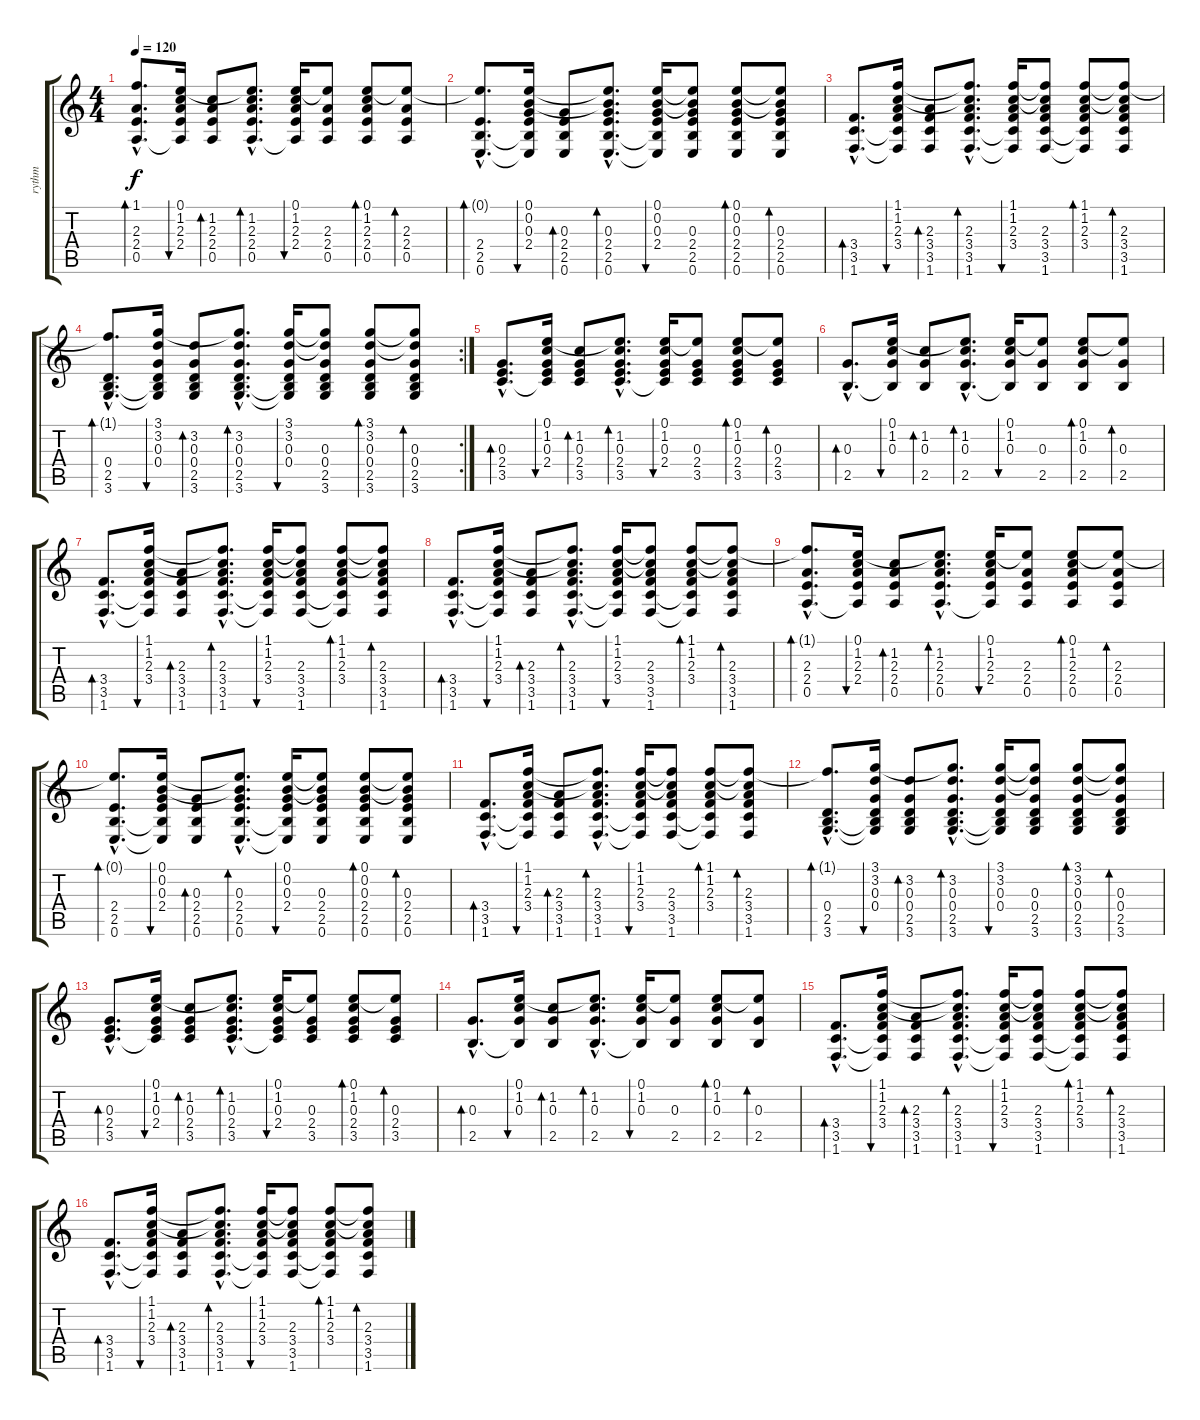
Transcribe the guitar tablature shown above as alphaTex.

\track ("rythm" "rythm") {instrument acousticguitarsteel}
\staff {score tabs}
\tuning (E4 B3 G3 D3 A2 E2) {hide}
\ts (4 4)
\tempo 120
\clef g2
\ks c
(1.1{hac t} 2.3{hac} 2.4{hac} 0.5{hac}).8{d bd 30 dy f} (0.1 1.2 2.3 2.4 0.5{t}).16{bu 30} (1.2 2.3 2.4 0.5).8{bd 30} (0.1{hac t} 1.2{hac} 2.3{hac} 2.4{hac} 0.5{hac}).8{d bd 30} (0.1 1.2 2.3 2.4 0.5{t}).16{bu 30} (0.1{t} 2.3 2.4 0.5).8 (0.1 1.2 2.3 2.4 0.5).8{bd 30} (0.1{t} 2.3 2.4 0.5).8{bd 30} |
(0.1{hac t} 2.4{hac} 2.5{hac} 0.6{hac}).8{d bd 30} (0.1 0.2 0.3 2.4 2.5{t} 0.6{t}).16{bu 30} (0.3 2.4 2.5 0.6).8{bd 30} (0.1{hac t} 0.2{hac t} 0.3{hac} 2.4{hac} 2.5{hac} 0.6{hac}).8{d bd 30} (0.1 0.2 0.3 2.4 2.5{t} 0.6{t}).16{bu 30} (0.1{t} 0.2{t} 0.3 2.4 2.5 0.6).8 (0.1 0.2 0.3 2.4 2.5 0.6).8{bd 30} (0.1{t} 0.2{t} 0.3 2.4 2.5 0.6).8{bd 30} |
(3.4{hac} 3.5{hac} 1.6{hac}).8{d bd 30} (1.1 1.2 2.3 3.4 3.5{t} 1.6{t}).16{bu 30} (2.3 3.4 3.5 1.6).8{bd 30} (1.1{hac t} 1.2{hac t} 2.3{hac} 3.4{hac} 3.5{hac} 1.6{hac}).8{d bd 30} (1.1 1.2 2.3 3.4 3.5{t} 1.6{t}).16{bu 30} (1.1{t} 1.2{t} 2.3 3.4 3.5 1.6).8 (1.1 1.2 2.3 3.4 3.5{t} 1.6{t}).8{bd 30} (1.1{t} 1.2{t} 2.3 3.4 3.5 1.6).8{bd 30} |
\rc 2
(1.1{hac t} 0.4{hac} 2.5{hac} 3.6{hac}).8{d bd 30} (3.1 3.2 0.3 0.4 2.5{t} 3.6{t}).16{bu 30} (3.2 0.3 0.4 2.5 3.6).8{bd 30} (3.1{hac t} 3.2{hac} 0.3{hac} 0.4{hac} 2.5{hac} 3.6{hac}).8{d bd 30} (3.1 3.2 0.3 0.4 2.5{t} 3.6{t}).16{bu 30} (3.1{t} 3.2{t} 0.3 0.4 2.5 3.6).8 (3.1 3.2 0.3 0.4 2.5 3.6).8{bd 30} (3.1{t} 3.2{t} 0.3 0.4 2.5 3.6).8{bd 30} |
(0.3{hac} 2.4{hac} 3.5{hac}).8{d bd 30} (0.1 1.2 0.3 2.4 3.5{t}).16{bu 30} (1.2 0.3 2.4 3.5).8{bd 30} (0.1{hac t} 1.2{hac} 0.3{hac} 2.4{hac} 3.5{hac}).8{d bd 30} (0.1 1.2 0.3 2.4 3.5{t}).16{bu 30} (0.1{t} 0.3 2.4 3.5).8 (0.1 1.2 0.3 2.4 3.5).8{bd 30} (0.1{t} 0.3 2.4 3.5).8{bd 30} |
(0.3{hac} 2.5{hac}).8{d bd 30} (0.1 1.2 0.3 2.5{t}).16{bu 30} (1.2 0.3 2.5).8{bd 30} (0.1{hac t} 1.2{hac} 0.3{hac} 2.5{hac}).8{d bd 30} (0.1 1.2 0.3 2.5{t}).16{bu 30} (0.1{t} 0.3 2.5).8 (0.1 1.2 0.3 2.5).8{bd 30} (0.1{t} 0.3 2.5).8{bd 30} |
(3.4{hac} 3.5{hac} 1.6{hac}).8{d bd 30} (1.1 1.2 2.3 3.4 3.5{t} 1.6{t}).16{bu 30} (2.3 3.4 3.5 1.6).8{bd 30} (1.1{hac t} 1.2{hac t} 2.3{hac} 3.4{hac} 3.5{hac} 1.6{hac}).8{d bd 30} (1.1 1.2 2.3 3.4 3.5{t} 1.6{t}).16{bu 30} (1.1{t} 1.2{t} 2.3 3.4 3.5 1.6).8 (1.1 1.2 2.3 3.4 3.5{t} 1.6{t}).8{bd 30} (1.1{t} 1.2{t} 2.3 3.4 3.5 1.6).8{bd 30} |
(3.4{hac} 3.5{hac} 1.6{hac}).8{d bd 30} (1.1 1.2 2.3 3.4 3.5{t} 1.6{t}).16{bu 30} (2.3 3.4 3.5 1.6).8{bd 30} (1.1{hac t} 1.2{hac t} 2.3{hac} 3.4{hac} 3.5{hac} 1.6{hac}).8{d bd 30} (1.1 1.2 2.3 3.4 3.5{t} 1.6{t}).16{bu 30} (1.1{t} 1.2{t} 2.3 3.4 3.5 1.6).8 (1.1 1.2 2.3 3.4 3.5{t} 1.6{t}).8{bd 30} (1.1{t} 1.2{t} 2.3 3.4 3.5 1.6).8{bd 30} |
(1.1{hac t} 2.3{hac} 2.4{hac} 0.5{hac}).8{d bd 30} (0.1 1.2 2.3 2.4 0.5{t}).16{bu 30} (1.2 2.3 2.4 0.5).8{bd 30} (0.1{hac t} 1.2{hac} 2.3{hac} 2.4{hac} 0.5{hac}).8{d bd 30} (0.1 1.2 2.3 2.4 0.5{t}).16{bu 30} (0.1{t} 2.3 2.4 0.5).8 (0.1 1.2 2.3 2.4 0.5).8{bd 30} (0.1{t} 2.3 2.4 0.5).8{bd 30} |
(0.1{hac t} 2.4{hac} 2.5{hac} 0.6{hac}).8{d bd 30} (0.1 0.2 0.3 2.4 2.5{t} 0.6{t}).16{bu 30} (0.3 2.4 2.5 0.6).8{bd 30} (0.1{hac t} 0.2{hac t} 0.3{hac} 2.4{hac} 2.5{hac} 0.6{hac}).8{d bd 30} (0.1 0.2 0.3 2.4 2.5{t} 0.6{t}).16{bu 30} (0.1{t} 0.2{t} 0.3 2.4 2.5 0.6).8 (0.1 0.2 0.3 2.4 2.5 0.6).8{bd 30} (0.1{t} 0.2{t} 0.3 2.4 2.5 0.6).8{bd 30} |
(3.4{hac} 3.5{hac} 1.6{hac}).8{d bd 30} (1.1 1.2 2.3 3.4 3.5{t} 1.6{t}).16{bu 30} (2.3 3.4 3.5 1.6).8{bd 30} (1.1{hac t} 1.2{hac t} 2.3{hac} 3.4{hac} 3.5{hac} 1.6{hac}).8{d bd 30} (1.1 1.2 2.3 3.4 3.5{t} 1.6{t}).16{bu 30} (1.1{t} 1.2{t} 2.3 3.4 3.5 1.6).8 (1.1 1.2 2.3 3.4 3.5{t} 1.6{t}).8{bd 30} (1.1{t} 1.2{t} 2.3 3.4 3.5 1.6).8{bd 30} |
(1.1{hac t} 0.4{hac} 2.5{hac} 3.6{hac}).8{d bd 30} (3.1 3.2 0.3 0.4 2.5{t} 3.6{t}).16{bu 30} (3.2 0.3 0.4 2.5 3.6).8{bd 30} (3.1{hac t} 3.2{hac} 0.3{hac} 0.4{hac} 2.5{hac} 3.6{hac}).8{d bd 30} (3.1 3.2 0.3 0.4 2.5{t} 3.6{t}).16{bu 30} (3.1{t} 3.2{t} 0.3 0.4 2.5 3.6).8 (3.1 3.2 0.3 0.4 2.5 3.6).8{bd 30} (3.1{t} 3.2{t} 0.3 0.4 2.5 3.6).8{bd 30} |
(0.3{hac} 2.4{hac} 3.5{hac}).8{d bd 30} (0.1 1.2 0.3 2.4 3.5{t}).16{bu 30} (1.2 0.3 2.4 3.5).8{bd 30} (0.1{hac t} 1.2{hac} 0.3{hac} 2.4{hac} 3.5{hac}).8{d bd 30} (0.1 1.2 0.3 2.4 3.5{t}).16{bu 30} (0.1{t} 0.3 2.4 3.5).8 (0.1 1.2 0.3 2.4 3.5).8{bd 30} (0.1{t} 0.3 2.4 3.5).8{bd 30} |
(0.3{hac} 2.5{hac}).8{d bd 30} (0.1 1.2 0.3 2.5{t}).16{bu 30} (1.2 0.3 2.5).8{bd 30} (0.1{hac t} 1.2{hac} 0.3{hac} 2.5{hac}).8{d bd 30} (0.1 1.2 0.3 2.5{t}).16{bu 30} (0.1{t} 0.3 2.5).8 (0.1 1.2 0.3 2.5).8{bd 30} (0.1{t} 0.3 2.5).8{bd 30} |
(3.4{hac} 3.5{hac} 1.6{hac}).8{d bd 30} (1.1 1.2 2.3 3.4 3.5{t} 1.6{t}).16{bu 30} (2.3 3.4 3.5 1.6).8{bd 30} (1.1{hac t} 1.2{hac t} 2.3{hac} 3.4{hac} 3.5{hac} 1.6{hac}).8{d bd 30} (1.1 1.2 2.3 3.4 3.5{t} 1.6{t}).16{bu 30} (1.1{t} 1.2{t} 2.3 3.4 3.5 1.6).8 (1.1 1.2 2.3 3.4 3.5{t} 1.6{t}).8{bd 30} (1.1{t} 1.2{t} 2.3 3.4 3.5 1.6).8{bd 30} |
(3.4{hac} 3.5{hac} 1.6{hac}).8{d bd 30} (1.1 1.2 2.3 3.4 3.5{t} 1.6{t}).16{bu 30} (2.3 3.4 3.5 1.6).8{bd 30} (1.1{hac t} 1.2{hac t} 2.3{hac} 3.4{hac} 3.5{hac} 1.6{hac}).8{d bd 30} (1.1 1.2 2.3 3.4 3.5{t} 1.6{t}).16{bu 30} (1.1{t} 1.2{t} 2.3 3.4 3.5 1.6).8 (1.1 1.2 2.3 3.4 3.5{t} 1.6{t}).8{bd 30} (1.1{t} 1.2{t} 2.3 3.4 3.5 1.6).8{bd 30}
